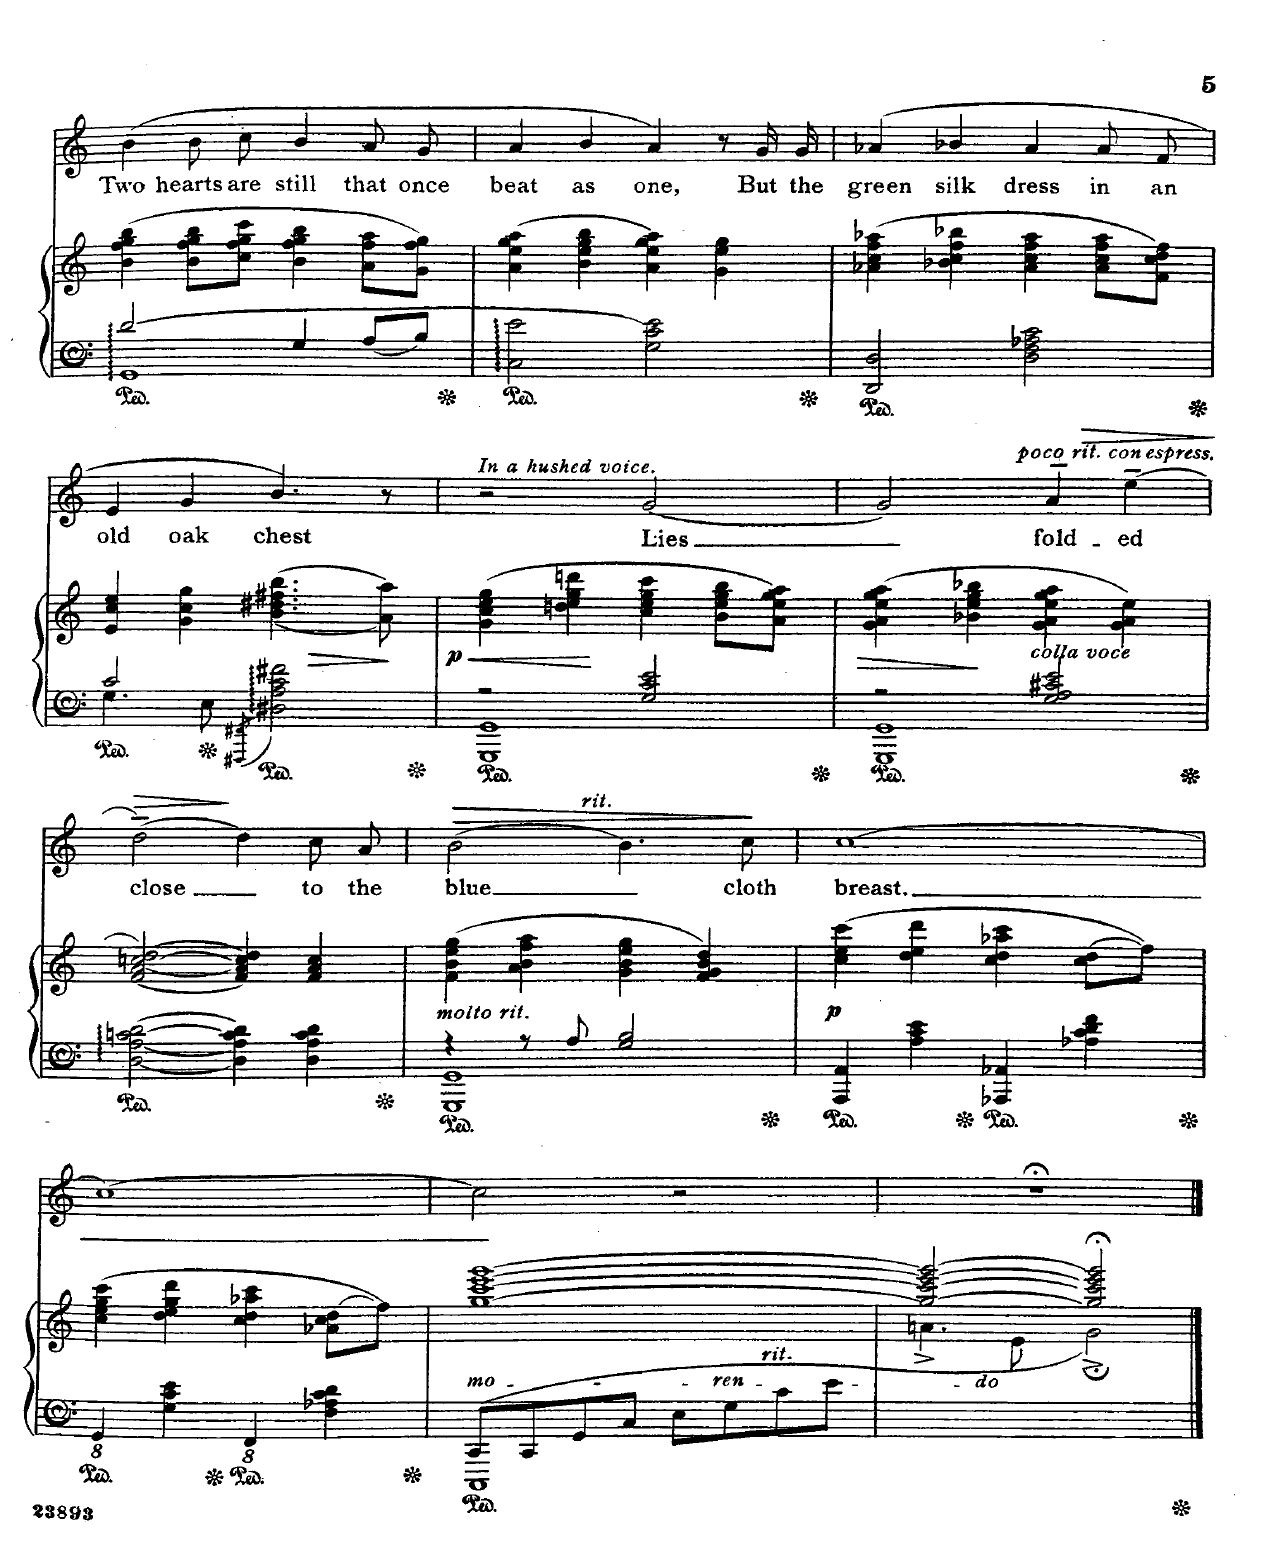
**kern	**kern	**dynam	**kern	**text	**dynam
*part2	*part2	*part2	*part1	*part1	*part1
*staff3	*staff2	*staff2/3	*staff1	*staff1	*staff1
*I"Piano	*	*	*I"Voice	*	*
*I'Pno	*	*	*	*	*
*clefF4	*clefG2	*	*clefG2	*	*
*k[]	*k[]	*	*k[]	*	*
*M4/4	*M4/4	*	*M4/4	*	*
*met(c)	*met(c)	*	*met(c)	*	*
=47	=47	=47	=47	=47	=47
*^	*	*	*	*	*
2d/	1GG	(4b\ 4ff\ 4gg\ 4bb\	.	(4b\	Two	.
.	.	8b\ 8ff\ 8gg\ 8bb\L	.	8b\L	hearts	.
.	.	8cc\ 8ff\ 8gg\ 8ccc\J	.	8cc\J	are	.
4G/	.	4b\ 4ff\ 4gg\ 4bb\	.	4b/	still	.
8A/L	.	8a\ 8ff\ 8aa\L	.	8a/L	that	.
8B/J	.	8g\ 8ff\ 8gg\J)	.	8g/J	once	.
*v	*v	*	*	*	*	*
=48	=48	=48	=48	=48	=48
2C\ 2e\	(4a\ 4ee\ 4gg\ 4aa\	.	4a/	beat	.
.	4b\ 4ee\ 4gg\ 4bb\	.	4b/	as	.
2G\ 2c\ 2e\	4a\ 4ee\ 4gg\ 4aa\)	.	4a/)	one,	.
.	4g\ 4ee\ 4gg\	.	8r	.	.
.	.	.	16g/LL	But	.
.	.	.	16g/JJ	the	.
=49	=49	=49	=49	=49	=49
2DD/ 2D/	(4a-X\ 4cc\ 4ff\ 4aa-X\	.	(4a-X/	green	.
.	4b-X\ 4cc\ 4ff\ 4bb-X\	.	4b-X/	silk	.
2D\ 2F\ 2A-X\ 2c\	4a-\ 4cc\ 4ff\ 4aa-\	.	4a-/	dress	.
.	8a-\ 8cc\ 8ff\ 8aa-\L	.	8a-/L	in	.
.	8f\ 8cc\ 8dd\ 8ff\J)	.	8f/J	an	.
=50	=50	=50	=50	=50	=50
*^	*	*	*	*	*
2c/	4.G\	4e/ 4cc/ 4ee/	.	4e/	old	.
.	.	4g\ 4cc\ 4gg\	.	4g/	oak	.
.	8E\	.	.	.	.	.
8qFFF#X/ 8qFF#X/	.	.	.	.	.	.
!	!	!	!LO:HP:b	!	!	!
2D#X\ 2A\ 2c\ 2f#X\	2ryy	(<(4.b\ 4.dd#X\ 4.ff#X\ 4.bb\	>	4.b/)	chest	.
.	.	8a\ 8aa\))	.	8r	.	.
*v	*v	*	*	*	*	*
.	.	]	.	.	.
=51	=51	=51	=51	=51	=51
*^	*	*	*	*	*
!	!	!	!	!LO:TX:i:t=In a hushed voice	!	!
!	!	!	!LO:HP:b	!	!	!
!	!	!	!LO:DY:n=1:b	!	!	!
2r	1GGG 1GG	(4g\ 4cc\ 4ee\ 4gg\	< p	2r	.	.
.	.	4ddn\ 4ee\ 4gg\ 4dddn\	.	.	.	.
2G/ 2c/ 2e/	.	4cc\ 4ee\ 4gg\ 4ccc\	[	[2g/	Lies	.
.	.	8b\ 8ee\ 8gg\ 8bb\L	.	.	.	.
.	.	8a\ 8ee\ 8gg\ 8aa\J)	.	.	.	.
=52	=52	=52	=52	=52	=52	=52
!	!	!	!LO:HP:b	!	!	!
2r	1GGG 1GG	(4g\ 4a\ 4ee\ 4gg\ 4aa\	>	2g/]	.	.
.	.	4b-X\ 4ee\ 4gg\ 4bb-X\	.	.	.	.
!	!	!	!	!LO:TX:i:t=poco rit. con espress.	!	!
!	!	!LO:TX:i:t=colla voce	!	!	!	!
!	!	!	!	!	!	!LO:HP:b
2G/ 2A/ 2c#X/ 2e/	.	4g\ 4a\ 4ee\ 4gg\ 4aa\	]	4a~>/	fold-	>
.	.	4g\ 4a\ 4ee\)	.	(4ee~\	-ed	.
*v	*v	*	*	*	*	*
.	.	.	.	.	]
=53	=53	=53	=53	=53	=53
!	!	!	!	!	!LO:HP:b
[2D\ [2A\ [2cn\ [2d\	[2f/ [2a/ [>2ccn/ [2dd/	.	[2dd~\)	close	>
4D\] 4A\] 4c\] 4d\]	4f/] 4a/] 4cc/] 4dd/]	.	4dd\]	.	]
4D\ 4A\ 4c\ 4d\	4f/ 4a/ 4cc/	.	8cc\L	to	.
.	.	.	8a\J	the	.
=54	=54	=54	=54	=54	=54
*^	*	*	*	*	*
!	!	!LO:TX:i:t=molto rit.	!	!	!	!
!	!	!	!	!	!	!LO:HP:b
4r	1GGG 1GG	(4f\ 4b\ 4ee\ 4gg\	.	[2b\	blue	>
8r	.	4a\ 4b\ 4ff\ 4aa\	.	.	.	.
8A/	.	.	.	.	.	.
!	!	!	!	!LO:TX:i:t=rit.	!	!
2G/ 2B/	.	4g\ 4b\ 4ee\ 4gg\	.	4.b\]	.	.
.	.	4f/ 4g/ 4b/ 4dd/)	.	.	.	.
.	.	.	.	8cc\	cloth	.
*v	*v	*	*	*	*	*
.	.	.	.	.	]
=55	=55	=55	=55	=55	=55
!	!	!LO:DY:b	!	!	!
4AAA/ 4AA/	(4cc\ 4ee\ 4ccc\	p	[1cc	breast.	.
4F\ 4A\ 4c\	4dd\ 4ee\ 4ddd\	.	.	.	.
4AAA-X/ 4AA-X/	4cc\ 4dd\ 4aa-X\ 4ccc\	.	.	.	.
4A-X\ 4c\ 4d\ 4f\	(8cc\ 8dd\L	.	.	.	.
.	8ff\J))	.	.	.	.
=56	=56	=56	=56	=56	=56
4GGG/ 4GG/	(4cc\ 4ee\ 4gg\ 4ccc\	.	1cc_	.	.
4G\ 4c\ 4e\	4dd\ 4ee\ 4gg\ 4ddd\	.	.	.	.
4FFF/ 4FF/	4cc\ 4dd\ 4aa-X\ 4ccc\	.	.	.	.
4F\ 4A-X\ 4c\ 4d\	(8a-X\ 8cc\ 8dd\L	.	.	.	.
.	8ff\J))	.	.	.	.
=57	=57	=57	=57	=57	=57
*^	*	*	*	*	*
!LO:TX:a:t=mo	!	!	!	!	!	!
(8CC/L	1CCC	[>1gg [1ccc [1eee [1ggg	.	2cc\]	.	.
*ped	*	*	*	*	*	*
8CC/	.	.	.	.	.	.
8GG/	.	.	.	.	.	.
8C/J	.	.	.	.	.	.
!LO:TX:a:t=ren	!	!	!	!	!	!
8E\L	.	.	.	2r	.	.
8G\	.	.	.	.	.	.
!LO:TX:i:t=rit.	!	!	!	!	!	!
8c\	.	.	.	.	.	.
8e\J	.	.	.	.	.	.
*v	*v	*	*	*	*	*
=58	=58	=58	=58	=58	=58
*	*^	*	*	*	*
4.ryy	2gg/_ 2ccc/_ 2eee/_ 2ggg/_	4.an^<\	.	1r;<	.	.
!LO:TX:a:t=do	!	!	!	!	!	!
2ryy	.	8e\	.	.	.	.
.	2gg/] 2ccc/] 2eee/] 2ggg/]	2g;^<\)	.	.	.	.
8ryy	.	.	.	.	.	.
*	*v	*v	*	*	*	*
*	*Xped	*	*	*	*
==	==	==	==	==	==
*-	*-	*-	*-	*-	*-
